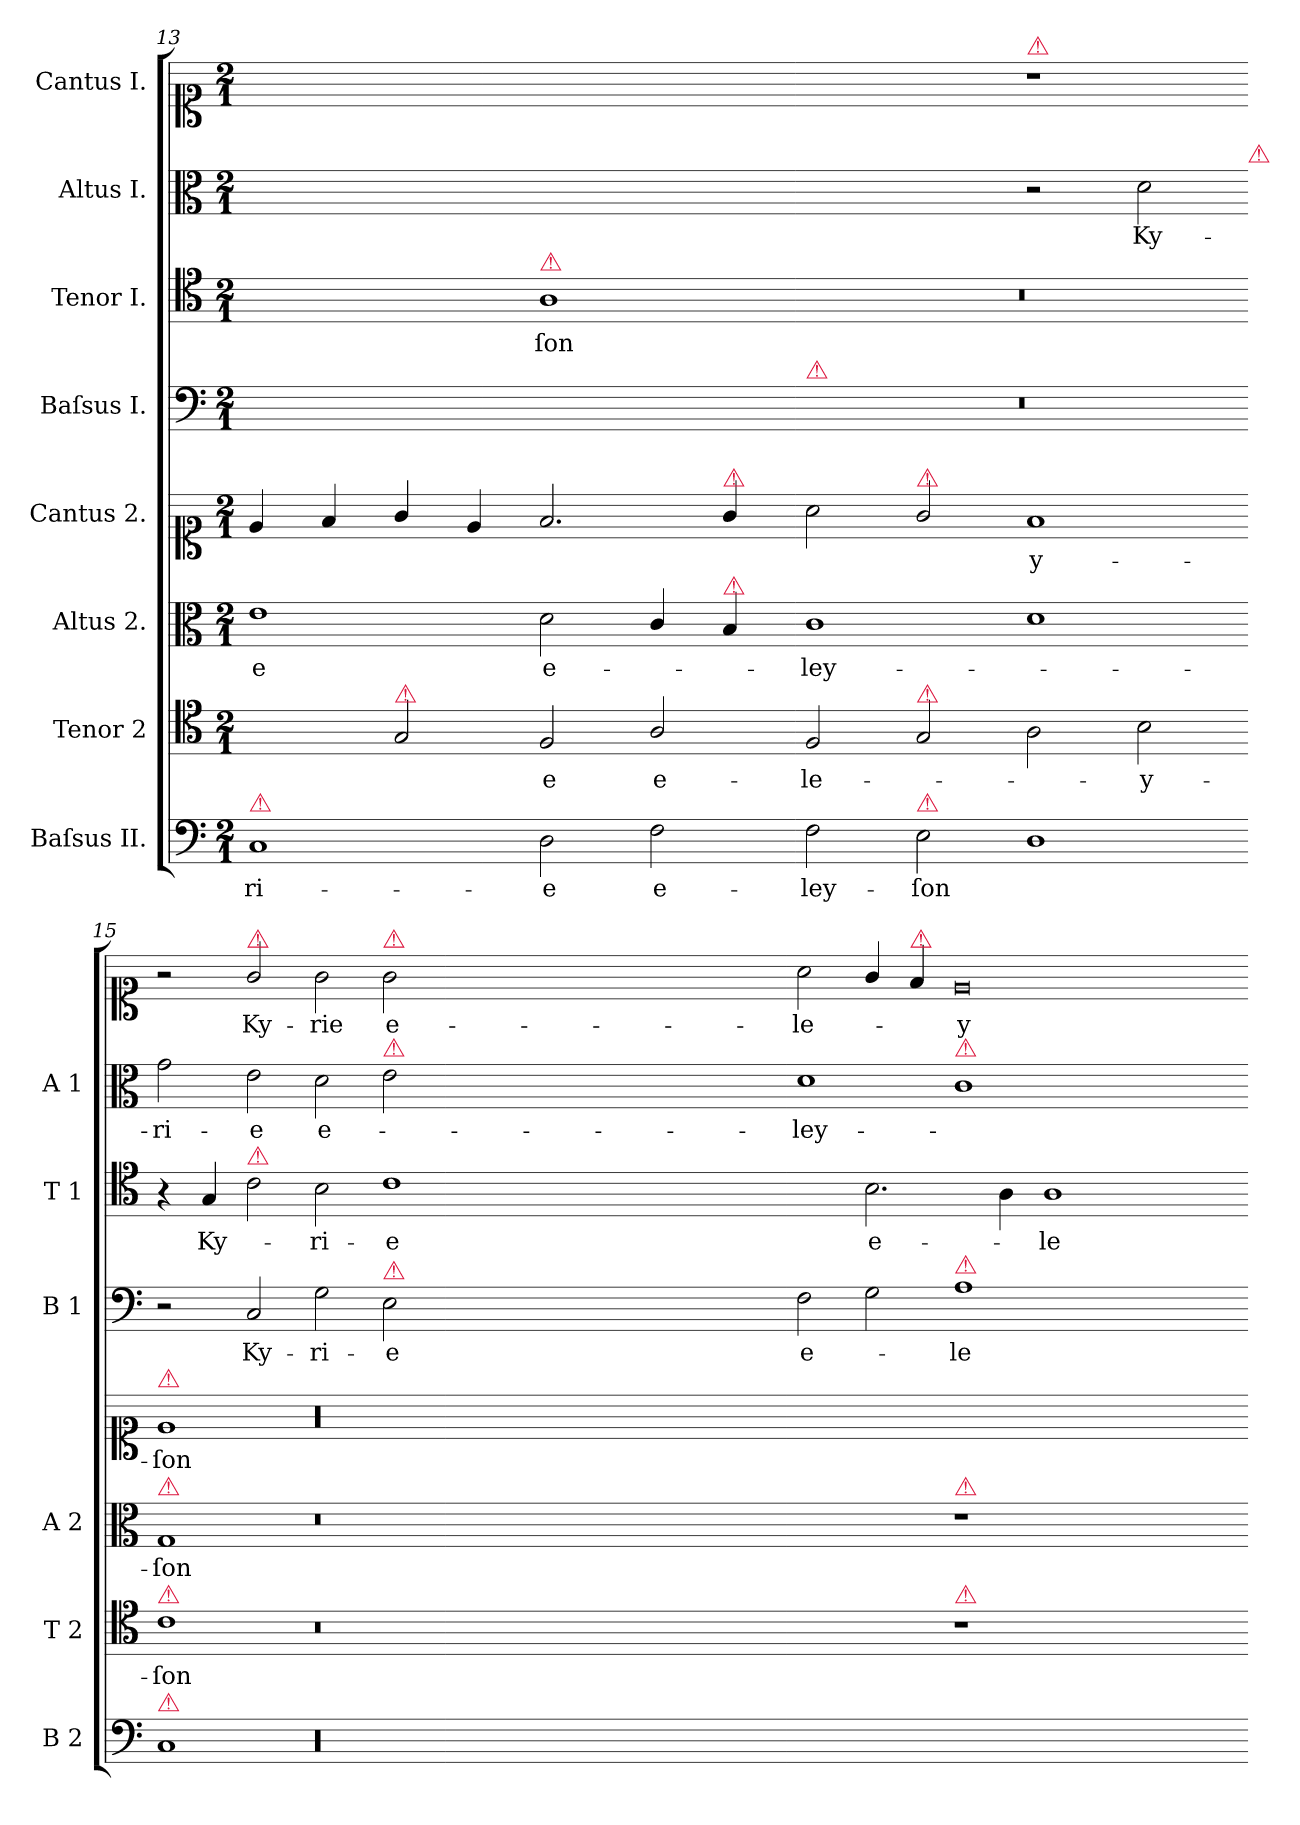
**kern	**text	**kern	**text	**kern	**text	**kern	**text	**kern	**text	**kern	**text	**kern	**text	**kern	**text
*part8	*part8	*part7	*part7	*part6	*part6	*part5	*part5	*part4	*part4	*part3	*part3	*part2	*part2	*part1	*part1
*staff8	*staff8	*staff7	*staff7	*staff6	*staff6	*staff5	*staff5	*staff4	*staff4	*staff3	*staff3	*staff2	*staff2	*staff1	*staff1
*I"Baſsus II.	*	*I"Tenor 2	*	*I"Altus 2.	*	*I"Cantus 2.	*	*I"Baſsus I.	*	*I"Tenor I.	*	*I"Altus I.	*	*I"Cantus I.	*
*I'B 2	*	*I'T 2	*	*I'A 2	*	*	*	*I'B 1	*	*I'T 1	*	*I'A 1	*	*	*
*clefF4	*	*clefC4	*	*clefC3	*	*clefC1	*	*clefF4	*	*clefC4	*	*clefC3	*	*clefC1	*
*k[]	*	*k[]	*	*k[]	*	*k[]	*	*k[]	*	*k[]	*	*k[]	*	*k[]	*
*a:	*	*a:	*	*a:	*	*a:	*	*a:	*	*a:	*	*a:	*	*a:	*
*M2/1	*	*M2/1	*	*M2/1	*	*M2/1	*	*M2/1	*	*M2/1	*	*M2/1	*	*M2/1	*
=13	=13	=13	=13	=13	=13	=13	=13	=13	=13	=13	=13	=13	=13	=13	=13
!LO:TX:a:color=crimson:t=⚠	!	!	!	!	!	!	!	!	!	!	!	!	!	!	!
!	!	!	!	!	!LO:LY:i	!	!	!	!	!	!	!	!	!	!
1C	-ri-	2ryy	.	1e	-e	4e/	.	0ryy	.	1ryy	.	0ryy	.	0ryy	.
.	.	.	.	.	.	4f/	.	.	.	.	.	.	.	.	.
!	!	!LO:TX:a:color=crimson:t=⚠	!	!	!	!	!	!	!	!	!	!	!	!	!
.	.	2G/	.	.	.	4g/	.	.	.	.	.	.	.	.	.
.	.	.	.	.	.	4e/	.	.	.	.	.	.	.	.	.
!	!	!	!	!	!	!	!	!	!	!LO:TX:a:color=crimson:t=⚠	!	!	!	!	!
!	!	!	!LO:LY:i	!	!LO:LY:i	!	!	!	!	!	!LO:LY:i	!	!	!	!
2D\	-e	2F/	-e	2d\	e-	2.f/	.	.	.	1A	-ſon	.	.	.	.
!	!	!	!LO:LY:i	!	!	!	!	!	!	!	!	!	!	!	!
2F\	e-	2A/	e-	4c/	.	.	.	.	.	.	.	.	.	.	.
!	!	!	!	!	!	!LO:TX:a:color=crimson:t=⚠	!	!	!	!	!	!	!	!	!
!	!	!	!	!LO:TX:a:color=crimson:t=⚠	!	!	!	!	!	!	!	!	!	!	!
.	.	.	.	4B/	.	4g/	.	.	.	.	.	.	.	.	.
=14-	=14-	=14-	=14-	=14-	=14-	=14-	=14-	=14-	=14-	=14-	=14-	=14-	=14-	=14-	=14-
!	!	!	!	!	!	!	!	!LO:TX:a:color=crimson:t=⚠	!	!	!	!	!	!	!
!	!	!	!LO:LY:i	!	!LO:LY:i	!	!	!	!	!	!	!	!	!	!
2F\	-ley-	2F/	-le-	1c	-ley-	2a\	.	0r	.	0r	.	1ryy	.	1ryy	.
!	!	!	!	!	!	!LO:TX:a:color=crimson:t=⚠	!	!	!	!	!	!	!	!	!
!	!	!LO:TX:a:color=crimson:t=⚠	!	!	!	!	!	!	!	!	!	!	!	!	!
!LO:TX:a:color=crimson:t=⚠	!	!	!	!	!	!	!	!	!	!	!	!	!	!	!
2E\	-ſon	2G/	.	.	.	2g/	.	.	.	.	.	.	.	.	.
!	!	!	!	!	!	!	!	!	!	!	!	!	!	!LO:TX:a:color=crimson:t=⚠	!
!	!	!	!	!	!	!	!LO:LY:i	!	!	!	!	!	!	!	!
1D	.	2A\	.	1d	.	1f	-y-	.	.	.	.	2r	.	1r	.
!	!	!	!LO:LY:i	!	!	!	!	!	!	!	!	!	!	!	!
.	.	2B\	-y-	.	.	.	.	.	.	.	.	2d\	Ky-	.	.
!	!	!	!	!	!	!	!	!	!	!	!	!LO:TX:a:color=crimson:t=⚠	!	!	!
=15-	=15-	=15-	=15-	=15-	=15-	=15-	=15-	=15-	=15-	=15-	=15-	=15-	=15-	=15-	=15-
!	!	!	!	!	!	!LO:TX:a:color=crimson:t=⚠	!	!	!	!	!	!	!	!	!
!	!	!	!	!LO:TX:a:color=crimson:t=⚠	!	!	!	!	!	!	!	!	!	!	!
!	!	!LO:TX:a:color=crimson:t=⚠	!	!	!	!	!	!	!	!	!	!	!	!	!
!LO:TX:a:color=crimson:t=⚠	!	!	!	!	!	!	!	!	!	!	!	!	!	!	!
!	!	!	!LO:LY:i	!	!LO:LY:i	!	!LO:LY:i	!	!	!	!	!	!	!	!
1C	.	1c	-ſon	1G	-ſon	1e	-ſon	2r	.	4r	.	2g\	-ri-	2r	.
!	!	!	!	!	!	!	!	!	!	!	!LO:LY:i	!	!	!	!
.	.	.	.	.	.	.	.	.	.	4G/	Ky-	.	.	.	.
!	!	!	!	!	!	!	!	!	!	!	!	!	!	!LO:TX:a:color=crimson:t=⚠	!
!	!	!	!	!	!	!	!	!	!	!LO:TX:a:color=crimson:t=⚠	!	!	!	!	!
!	!	!	!	!	!	!	!	!	!LO:LY:i	!	!	!	!	!	!LO:LY:i
.	.	.	.	.	.	.	.	2C/	Ky-	2c\	.	2e\	-e	2g/	Ky-
!	!	!	!	!	!	!	!	!	!LO:LY:i	!	!LO:LY:i	!	!	!	!LO:LY:i
00r	.	0r	.	0r	.	00r	.	2G\	-ri-	2B\	-ri-	2d\	e-	2g\	-rie
!	!	!	!	!	!	!	!	!	!	!	!	!	!	!LO:TX:a:color=crimson:t=⚠	!
!	!	!	!	!	!	!	!	!	!	!	!	!LO:TX:a:color=crimson:t=⚠	!	!	!
!	!	!	!	!	!	!	!	!LO:TX:a:color=crimson:t=⚠	!	!	!	!	!	!	!
!	!	!	!	!	!	!	!	!	!LO:LY:i	!	!LO:LY:i	!	!	!	!LO:LY:i
.	.	.	.	.	.	.	.	2E\	-e	1c\	-e	2e\	.	2g\	e-
.	.	.	.	.	.	.	.	0.ryy	.	.	.	0.ryy	.	0.ryy	.
.	.	.	.	.	.	.	.	.	.	0ryy	.	.	.	.	.
.	.	0ryy	.	0ryy	.	.	.	.	.	.	.	.	.	.	.
.	.	.	.	.	.	.	.	.	.	2ryy	.	.	.	.	.
=16-	=16-	=16-	=16-	=16-	=16-	=16-	=16-	=16-	=16-	=16-	=16-	=16-	=16-	=16-	=16-
!	!	!	!	!	!	!	!	!	!LO:LY:i	!	!	!	!	!	!LO:LY:i
0.ryy	.	1ryy	.	1ryy	.	0.ryy	.	2F\	e-	2ryy	.	1d	-ley-	2a\	-le-
!	!	!	!	!	!	!	!	!	!	!	!LO:LY:i	!	!	!	!
.	.	.	.	.	.	.	.	2G\	.	2.B\	e-	.	.	4g/	.
!	!	!	!	!	!	!	!	!	!	!	!	!	!	!LO:TX:a:color=crimson:t=⚠	!
.	.	.	.	.	.	.	.	.	.	.	.	.	.	4f/	.
!	!	!	!	!	!	!	!	!	!	!	!	!LO:TX:a:color=crimson:t=⚠	!	!	!
!	!	!	!	!	!	!	!	!LO:TX:a:color=crimson:t=⚠	!	!	!	!	!	!	!
!	!	!	!	!LO:TX:a:color=crimson:t=⚠	!	!	!	!	!	!	!	!	!	!	!
!	!	!LO:TX:a:color=crimson:t=⚠	!	!	!	!	!	!	!	!	!	!	!	!	!
!	!	!	!	!	!	!	!	!	!LO:LY:i	!	!	!	!	!	!LO:LY:i
.	.	1r	.	1r	.	.	.	1A	-le-	.	.	1c	.	0e	-y-
.	.	.	.	.	.	.	.	.	.	4A\	.	.	.	.	.
!	!	!	!	!	!	!	!	!	!	!	!LO:LY:i	!	!	!	!
.	.	.	.	.	.	.	.	.	.	1A\	-le-	.	.	.	.
.	.	1ryy	.	1ryy	.	.	.	1ryy	.	.	.	1ryy	.	.	.
.	.	.	.	.	.	.	.	.	.	2ryy	.	.	.	.	.
=-	=-	=-	=-	=-	=-	=-	=-	=-	=-	=-	=-	=-	=-	=-	=-
*-	*-	*-	*-	*-	*-	*-	*-	*-	*-	*-	*-	*-	*-	*-	*-
